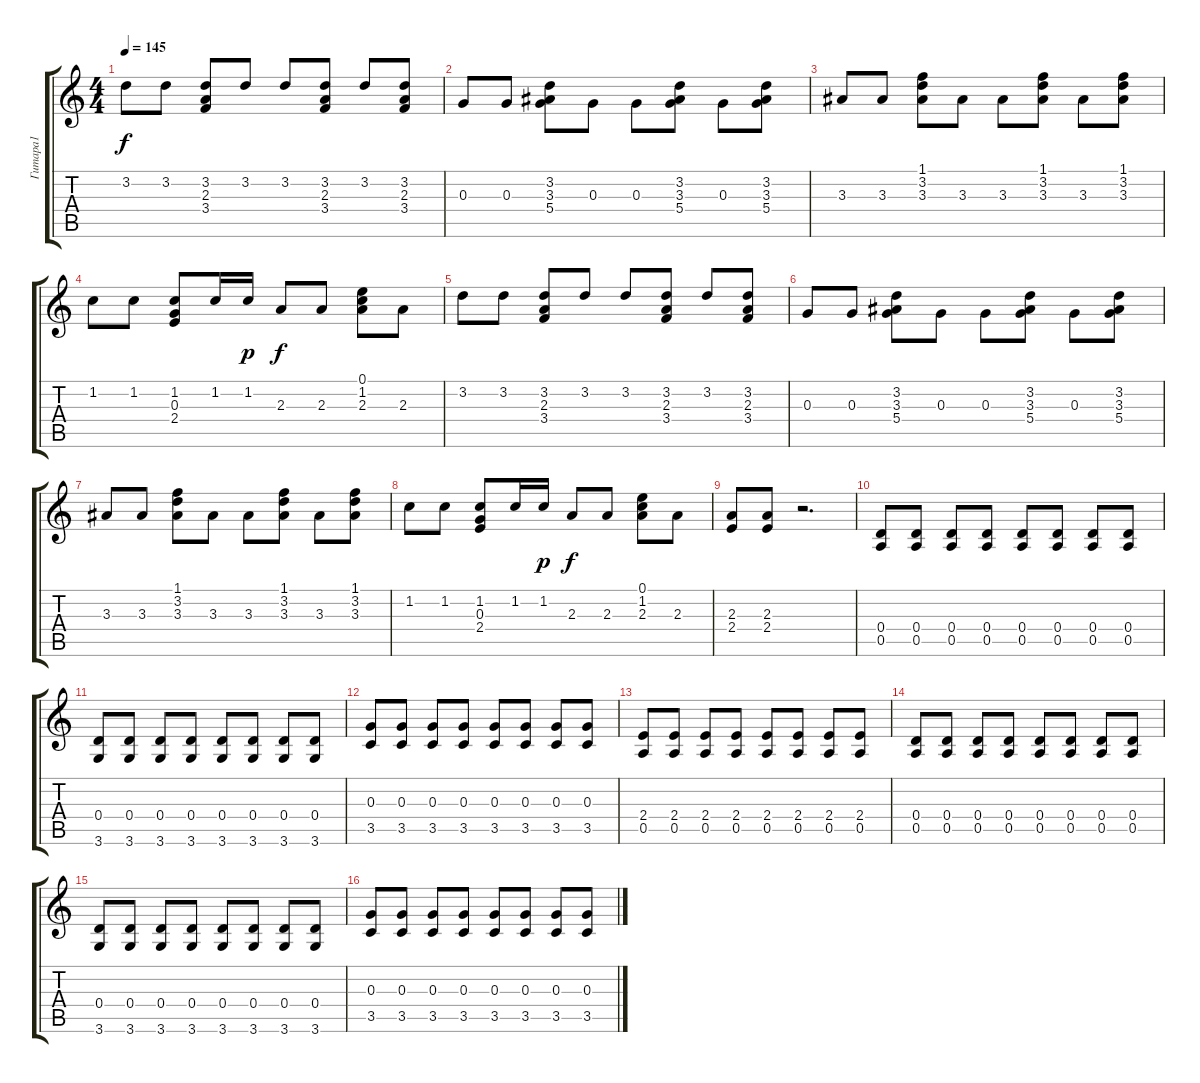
\track ("Гитара1" "Гитара1") {instrument overdrivenguitar}
\staff {score tabs}
\tuning (E4 B3 G3 D3 A2 E2) {hide}
\ts (4 4)
\tempo 145
\clef g2
\ks c
3.2.8{dy f} 3.2.8 (3.2 2.3 3.4).8 3.2.8 3.2.8 (3.2 2.3 3.4).8 3.2.8 (3.2 2.3 3.4).8 |
0.3.8 0.3.8 (3.2 3.3 5.4).8 0.3.8 0.3.8 (3.2 3.3 5.4).8 0.3.8 (3.2 3.3 5.4).8 |
3.3.8 3.3.8 (1.1 3.2 3.3).8 3.3.8 3.3.8 (1.1 3.2 3.3).8 3.3.8 (1.1 3.2 3.3).8 |
1.2.8 1.2.8 (1.2 0.3 2.4).8 1.2.16 1.2.16{dy p} 2.3.8{dy f} 2.3.8 (0.1 1.2 2.3).8 2.3.8 |
3.2.8 3.2.8 (3.2 2.3 3.4).8 3.2.8 3.2.8 (3.2 2.3 3.4).8 3.2.8 (3.2 2.3 3.4).8 |
0.3.8 0.3.8 (3.2 3.3 5.4).8 0.3.8 0.3.8 (3.2 3.3 5.4).8 0.3.8 (3.2 3.3 5.4).8 |
3.3.8 3.3.8 (1.1 3.2 3.3).8 3.3.8 3.3.8 (1.1 3.2 3.3).8 3.3.8 (1.1 3.2 3.3).8 |
1.2.8 1.2.8 (1.2 0.3 2.4).8 1.2.16 1.2.16{dy p} 2.3.8{dy f} 2.3.8 (0.1 1.2 2.3).8 2.3.8 |
(2.3 2.4).8 (2.3 2.4).8 r.2{d} |
(0.4 0.5).8 (0.4 0.5).8 (0.4 0.5).8 (0.4 0.5).8 (0.4 0.5).8 (0.4 0.5).8 (0.4 0.5).8 (0.4 0.5).8 |
(0.4 3.6).8 (0.4 3.6).8 (0.4 3.6).8 (0.4 3.6).8 (0.4 3.6).8 (0.4 3.6).8 (0.4 3.6).8 (0.4 3.6).8 |
(0.3 3.5).8 (0.3 3.5).8 (0.3 3.5).8 (0.3 3.5).8 (0.3 3.5).8 (0.3 3.5).8 (0.3 3.5).8 (0.3 3.5).8 |
(2.4 0.5).8 (2.4 0.5).8 (2.4 0.5).8 (2.4 0.5).8 (2.4 0.5).8 (2.4 0.5).8 (2.4 0.5).8 (2.4 0.5).8 |
(0.4 0.5).8 (0.4 0.5).8 (0.4 0.5).8 (0.4 0.5).8 (0.4 0.5).8 (0.4 0.5).8 (0.4 0.5).8 (0.4 0.5).8 |
(0.4 3.6).8 (0.4 3.6).8 (0.4 3.6).8 (0.4 3.6).8 (0.4 3.6).8 (0.4 3.6).8 (0.4 3.6).8 (0.4 3.6).8 |
(0.3 3.5).8 (0.3 3.5).8 (0.3 3.5).8 (0.3 3.5).8 (0.3 3.5).8 (0.3 3.5).8 (0.3 3.5).8 (0.3 3.5).8
